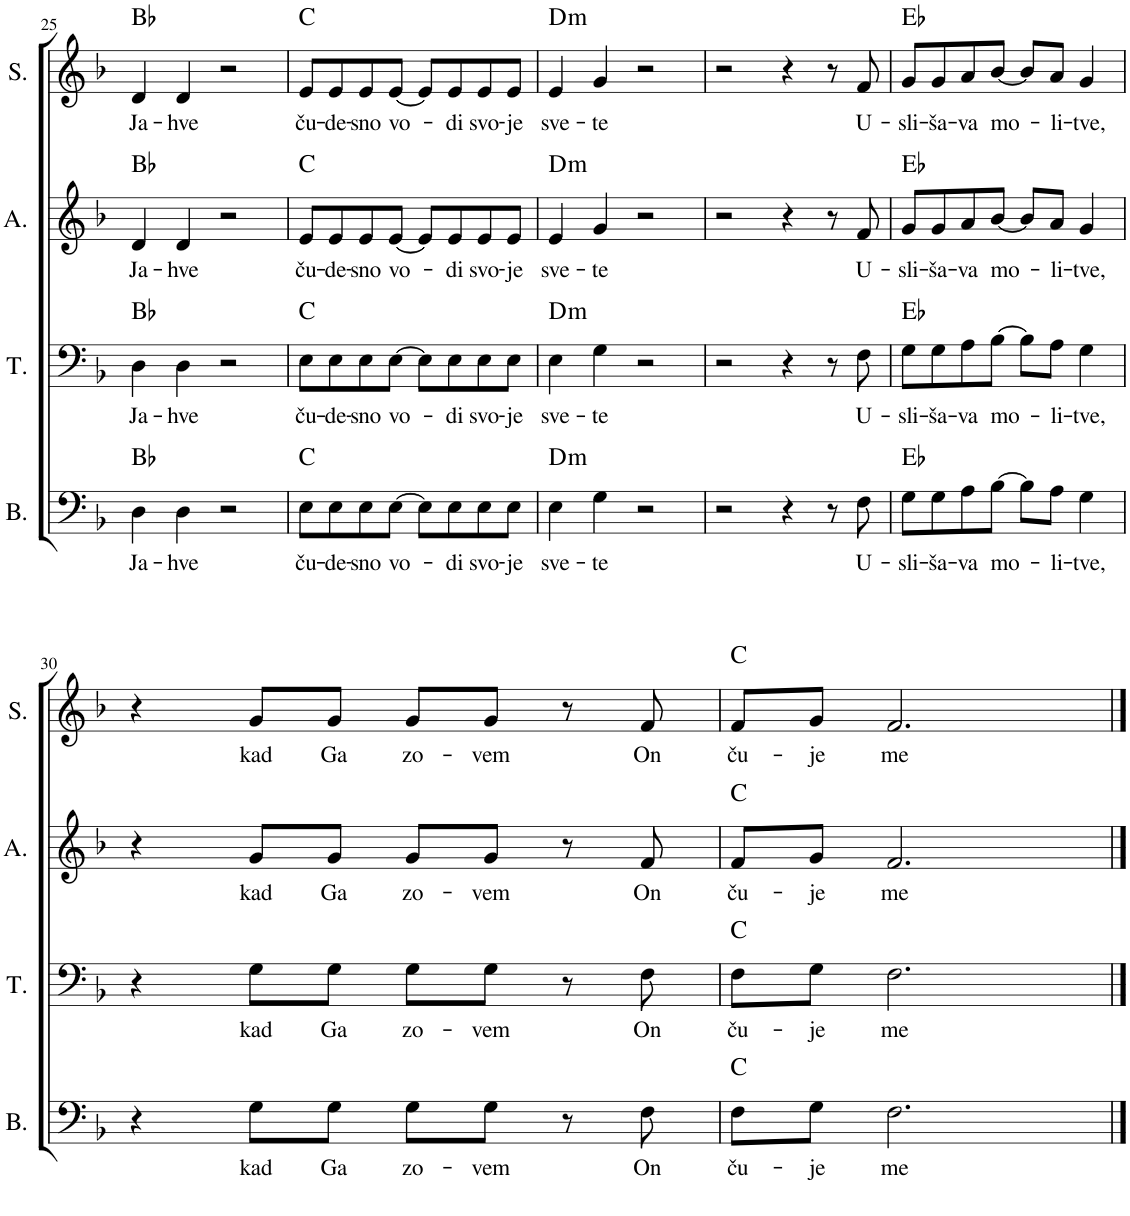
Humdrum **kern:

**kern	**text	**harte	**kern	**text	**harte	**kern	**text	**harte	**kern	**text	**harte
*part4	*part4	*part4	*part3	*part3	*part3	*part2	*part2	*part2	*part1	*part1	*part1
*staff4	*staff4	*	*staff3	*staff3	*	*staff2	*staff2	*	*staff1	*staff1	*
*I"Bass	*	*	*I"Tenor	*	*	*I"Alto	*	*	*I"Soprano	*	*
*I'B.	*	*	*I'T.	*	*	*I'A.	*	*	*I'S.	*	*
!!LO:PB:g=z
*clefF4	*	*	*clefF4	*	*	*clefG2	*	*	*clefG2	*	*
*k[b-]	*	*	*k[b-]	*	*	*k[b-]	*	*	*k[b-]	*	*
*M2/2	*	*	*M2/2	*	*	*M2/2	*	*	*M2/2	*	*
=25	=25	=25	=25	=25	=25	=25	=25	=25	=25	=25	=25
!	!LO:LY:b	!	!	!LO:LY:b	!	!	!LO:LY:b	!	!	!LO:LY:b	!
4D\	Ja-	Bb:maj	4D\	Ja-	Bb:maj	4d/	Ja-	Bb:maj	4d/	Ja-	Bb:maj
!	!LO:LY:b	!	!	!LO:LY:b	!	!	!LO:LY:b	!	!	!LO:LY:b	!
4D\	-hve	.	4D\	-hve	.	4d/	-hve	.	4d/	-hve	.
2r	.	.	2r	.	.	2r	.	.	2r	.	.
=26	=26	=26	=26	=26	=26	=26	=26	=26	=26	=26	=26
!	!LO:LY:b	!	!	!LO:LY:b	!	!	!LO:LY:b	!	!	!LO:LY:b	!
8E\L	ču-	C:maj	8E\L	ču-	C:maj	8e/L	ču-	C:maj	8e/L	ču-	C:maj
!	!LO:LY:b	!	!	!LO:LY:b	!	!	!LO:LY:b	!	!	!LO:LY:b	!
8E\	-de-	.	8E\	-de-	.	8e/	-de-	.	8e/	-de-	.
!	!LO:LY:b	!	!	!LO:LY:b	!	!	!LO:LY:b	!	!	!LO:LY:b	!
8E\	-sno	.	8E\	-sno	.	8e/	-sno	.	8e/	-sno	.
!	!LO:LY:b	!	!	!LO:LY:b	!	!	!LO:LY:b	!	!	!LO:LY:b	!
[8E\J	vo-	.	[8E\J	vo-	.	[8e/J	vo-	.	[8e/J	vo-	.
8E\L]	.	.	8E\L]	.	.	8e/L]	.	.	8e/L]	.	.
!	!LO:LY:b	!	!	!LO:LY:b	!	!	!LO:LY:b	!	!	!LO:LY:b	!
8E\	-di	.	8E\	-di	.	8e/	-di	.	8e/	-di	.
!	!LO:LY:b	!	!	!LO:LY:b	!	!	!LO:LY:b	!	!	!LO:LY:b	!
8E\	svo-	.	8E\	svo-	.	8e/	svo-	.	8e/	svo-	.
!	!LO:LY:b	!	!	!LO:LY:b	!	!	!LO:LY:b	!	!	!LO:LY:b	!
8E\J	-je	.	8E\J	-je	.	8e/J	-je	.	8e/J	-je	.
=27	=27	=27	=27	=27	=27	=27	=27	=27	=27	=27	=27
!	!LO:LY:b	!LO:H:kt=m	!	!LO:LY:b	!LO:H:kt=m	!	!LO:LY:b	!LO:H:kt=m	!	!LO:LY:b	!LO:H:kt=m
4E\	sve-	D:min	4E\	sve-	D:min	4e/	sve-	D:min	4e/	sve-	D:min
!	!LO:LY:b	!	!	!LO:LY:b	!	!	!LO:LY:b	!	!	!LO:LY:b	!
4G\	-te	.	4G\	-te	.	4g/	-te	.	4g/	-te	.
2r	.	.	2r	.	.	2r	.	.	2r	.	.
=28	=28	=28	=28	=28	=28	=28	=28	=28	=28	=28	=28
2r	.	.	2r	.	.	2r	.	.	2r	.	.
4r	.	.	4r	.	.	4r	.	.	4r	.	.
8r	.	.	8r	.	.	8r	.	.	8r	.	.
!	!LO:LY:b	!	!	!LO:LY:b	!	!	!LO:LY:b	!	!	!LO:LY:b	!
8F\	U-	.	8F\	U-	.	8f/	U-	.	8f/	U-	.
=29	=29	=29	=29	=29	=29	=29	=29	=29	=29	=29	=29
!	!LO:LY:b	!	!	!LO:LY:b	!	!	!LO:LY:b	!	!	!LO:LY:b	!
8G\L	-sli-	Eb:maj	8G\L	-sli-	Eb:maj	8g/L	-sli-	Eb:maj	8g/L	-sli-	Eb:maj
!	!LO:LY:b	!	!	!LO:LY:b	!	!	!LO:LY:b	!	!	!LO:LY:b	!
8G\	-ša-	.	8G\	-ša-	.	8g/	-ša-	.	8g/	-ša-	.
!	!LO:LY:b	!	!	!LO:LY:b	!	!	!LO:LY:b	!	!	!LO:LY:b	!
8A\	-va	.	8A\	-va	.	8a/	-va	.	8a/	-va	.
!	!LO:LY:b	!	!	!LO:LY:b	!	!	!LO:LY:b	!	!	!LO:LY:b	!
[8B-\J	mo-	.	[8B-\J	mo-	.	[8b-/J	mo-	.	[8b-/J	mo-	.
8B-\L]	.	.	8B-\L]	.	.	8b-/L]	.	.	8b-/L]	.	.
!	!LO:LY:b	!	!	!LO:LY:b	!	!	!LO:LY:b	!	!	!LO:LY:b	!
8A\J	-li-	.	8A\J	-li-	.	8a/J	-li-	.	8a/J	-li-	.
!	!LO:LY:b	!	!	!LO:LY:b	!	!	!LO:LY:b	!	!	!LO:LY:b	!
4G\	-tve,	.	4G\	-tve,	.	4g/	-tve,	.	4g/	-tve,	.
!!LO:LB:g=z
=30	=30	=30	=30	=30	=30	=30	=30	=30	=30	=30	=30
4r	.	.	4r	.	.	4r	.	.	4r	.	.
!	!LO:LY:b	!	!	!LO:LY:b	!	!	!LO:LY:b	!	!	!LO:LY:b	!
8G\L	kad	.	8G\L	kad	.	8g/L	kad	.	8g/L	kad	.
!	!LO:LY:b	!	!	!LO:LY:b	!	!	!LO:LY:b	!	!	!LO:LY:b	!
8G\J	Ga	.	8G\J	Ga	.	8g/J	Ga	.	8g/J	Ga	.
!	!LO:LY:b	!	!	!LO:LY:b	!	!	!LO:LY:b	!	!	!LO:LY:b	!
8G\L	zo-	.	8G\L	zo-	.	8g/L	zo-	.	8g/L	zo-	.
!	!LO:LY:b	!	!	!LO:LY:b	!	!	!LO:LY:b	!	!	!LO:LY:b	!
8G\J	-vem	.	8G\J	-vem	.	8g/J	-vem	.	8g/J	-vem	.
8r	.	.	8r	.	.	8r	.	.	8r	.	.
!	!LO:LY:b	!	!	!LO:LY:b	!	!	!LO:LY:b	!	!	!LO:LY:b	!
8F\	On	.	8F\	On	.	8f/	On	.	8f/	On	.
=31	=31	=31	=31	=31	=31	=31	=31	=31	=31	=31	=31
!	!LO:LY:b	!	!	!LO:LY:b	!	!	!LO:LY:b	!	!	!LO:LY:b	!
8F\L	ču-	C:maj	8F\L	ču-	C:maj	8f/L	ču-	C:maj	8f/L	ču-	C:maj
!	!LO:LY:b	!	!	!LO:LY:b	!	!	!LO:LY:b	!	!	!LO:LY:b	!
8G\J	-je	.	8G\J	-je	.	8g/J	-je	.	8g/J	-je	.
!	!LO:LY:b	!	!	!LO:LY:b	!	!	!LO:LY:b	!	!	!LO:LY:b	!
2.F\	me	.	2.F\	me	.	2.f/	me	.	2.f/	me	.
==	==	==	==	==	==	==	==	==	==	==	==
*-	*-	*-	*-	*-	*-	*-	*-	*-	*-	*-	*-
